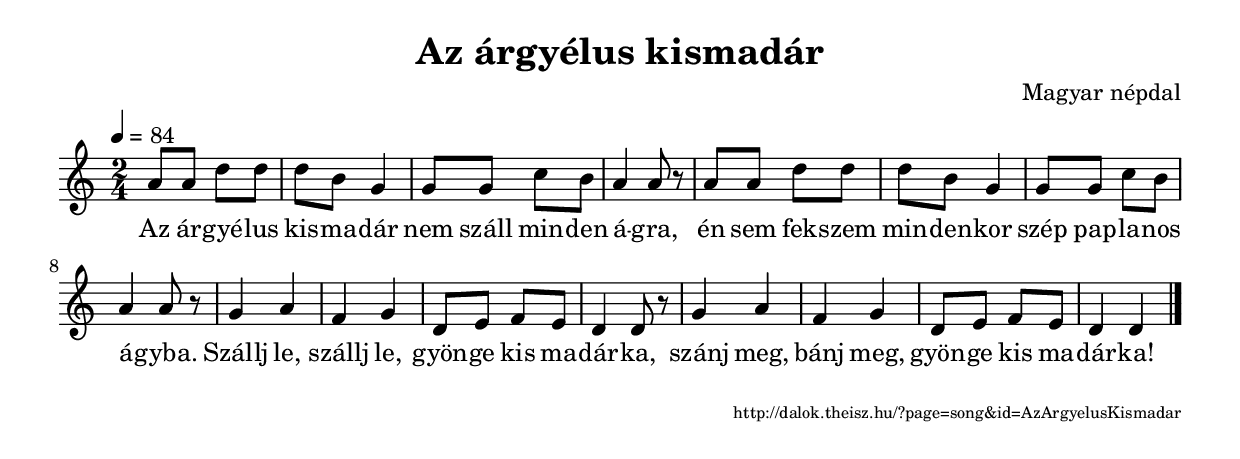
\version "2.10.33"


\header {
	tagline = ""	title = "Az árgyélus kismadár"
	composer = "Magyar népdal"
}

VoiceA = { \key c \major \override Staff.TimeSignature #'style = #'()  \time 2/4 \tempo 4=84
	\relative f' { a8 a d d d b g4 g8 g c b a4 a8 r
a8 a d d d b g4 g8 g c b a4 a8 r
g4 a f g d8 e f e d4 d8 r
g4 a f g d8 e f e d4 d \bar "|."
	}
}
SplitLyricsA = \lyricmode { 
Az ár -- gyé -- lus kis -- ma -- dár nem száll min -- den á -- gra,
én sem fek -- szem min -- den -- kor szép pap -- la -- nos á -- gyba.
Szállj le, szállj le, gyön -- ge kis ma -- dár -- ka,
szánj meg, bánj meg, gyön -- ge kis ma -- dár -- ka!
}
\score {
	<<
		\context Voice = songStaff { \VoiceA }
		\lyricsto "songStaff" \new Lyrics \SplitLyricsA
	>>
	\layout {
		indent = #0
	}
}

\score {
	<<
		\context Voice = songStaff { \VoiceA }
	>>
	\midi {
	}
}

\markup { \fill-line { \hspace #1 \super http://dalok.theisz.hu/?page=song&id=AzArgyelusKismadar } }

\paper {
}
